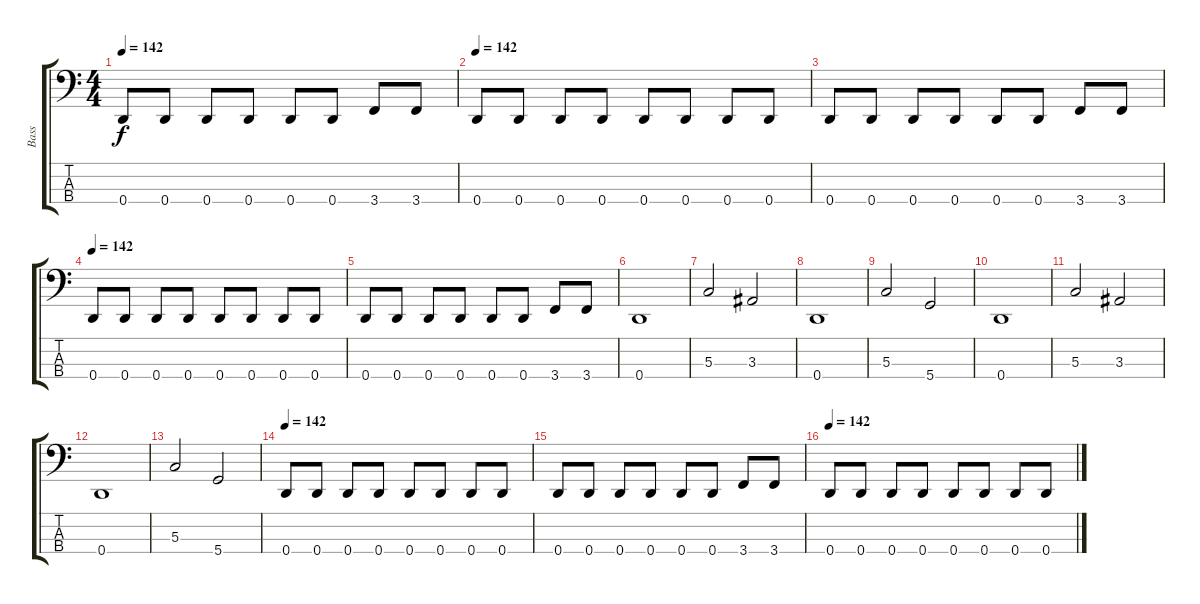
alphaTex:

\track ("Bass" "Bass") {instrument electricbassfinger}
\staff {score tabs}
\tuning (F2 C2 G1 D1) {hide}
\ts (4 4)
\tempo 142
\clef f4
\ks c
0.4.8{dy f} 0.4.8 0.4.8 0.4.8 0.4.8 0.4.8 3.4.8 3.4.8 |
\tempo 142
0.4.8 0.4.8 0.4.8 0.4.8 0.4.8 0.4.8 0.4.8 0.4.8 |
0.4.8 0.4.8 0.4.8 0.4.8 0.4.8 0.4.8 3.4.8 3.4.8 |
\tempo 142
0.4.8 0.4.8 0.4.8 0.4.8 0.4.8 0.4.8 0.4.8 0.4.8 |
0.4.8 0.4.8 0.4.8 0.4.8 0.4.8 0.4.8 3.4.8 3.4.8 |
0.4.1 |
5.3.2 3.3.2 |
0.4.1 |
5.3.2 5.4.2 |
0.4.1 |
5.3.2 3.3.2 |
0.4.1 |
5.3.2 5.4.2 |
\tempo 142
0.4.8 0.4.8 0.4.8 0.4.8 0.4.8 0.4.8 0.4.8 0.4.8 |
0.4.8 0.4.8 0.4.8 0.4.8 0.4.8 0.4.8 3.4.8 3.4.8 |
\tempo 142
0.4.8 0.4.8 0.4.8 0.4.8 0.4.8 0.4.8 0.4.8 0.4.8
